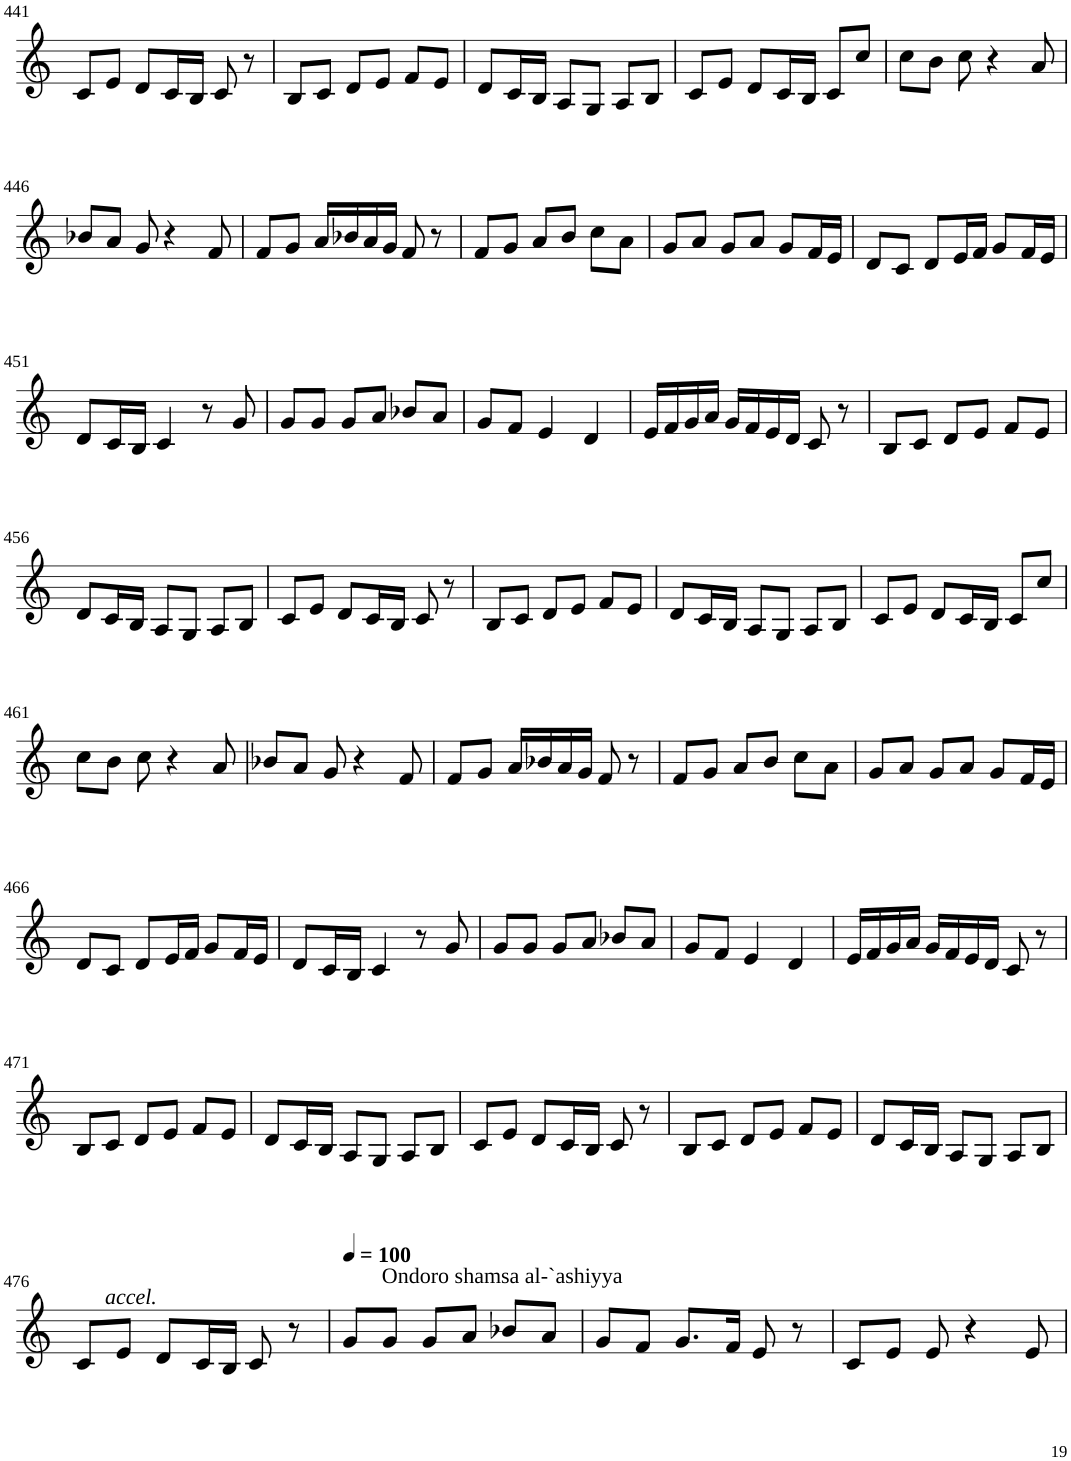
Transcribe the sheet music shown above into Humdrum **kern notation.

**kern
*part1
*staff1
*I"Violin
!!LO:PB:g=z
*clefG2
*k[]
*M3/4
=441
8c/L
8e/J
8d/L
16c/L
16B/JJ
8c/
8r
=442
8B/L
8c/J
8d/L
8e/J
8f/L
8e/J
=443
8d/L
16c/L
16B/JJ
8A/L
8G/J
8A/L
8B/J
=444
8c/L
8e/J
8d/L
16c/L
16B/JJ
8c/L
8cc/J
=445
8cc\L
8b\J
8cc\
4r
8a/
!!LO:LB:g=z
=446
8b-X/L
8a/J
8g/
4r
8f/
=447
8f/L
8g/J
16a/LL
16b-X/
16a/
16g/JJ
8f/
8r
=448
8f/L
8g/J
8a/L
8b/J
8cc\L
8a\J
=449
8g/L
8a/J
8g/L
8a/J
8g/L
16f/L
16e/JJ
=450
8d/L
8c/J
8d/L
16e/L
16f/JJ
8g/L
16f/L
16e/JJ
!!LO:LB:g=z
=451
8d/L
16c/L
16B/JJ
4c/
8r
8g/
=452
8g/L
8g/J
8g/L
8a/J
8b-X/L
8a/J
=453
8g/L
8f/J
4e/
4d/
=454
16e/LL
16f/
16g/
16a/JJ
16g/LL
16f/
16e/
16d/JJ
8c/
8r
=455
8B/L
8c/J
8d/L
8e/J
8f/L
8e/J
!!LO:LB:g=z
=456
8d/L
16c/L
16B/JJ
8A/L
8G/J
8A/L
8B/J
=457
8c/L
8e/J
8d/L
16c/L
16B/JJ
8c/
8r
=458
8B/L
8c/J
8d/L
8e/J
8f/L
8e/J
=459
8d/L
16c/L
16B/JJ
8A/L
8G/J
8A/L
8B/J
=460
8c/L
8e/J
8d/L
16c/L
16B/JJ
8c/L
8cc/J
!!LO:LB:g=z
=461
8cc\L
8b\J
8cc\
4r
8a/
=462
8b-X/L
8a/J
8g/
4r
8f/
=463
8f/L
8g/J
16a/LL
16b-X/
16a/
16g/JJ
8f/
8r
=464
8f/L
8g/J
8a/L
8b/J
8cc\L
8a\J
=465
8g/L
8a/J
8g/L
8a/J
8g/L
16f/L
16e/JJ
!!LO:LB:g=z
=466
8d/L
8c/J
8d/L
16e/L
16f/JJ
8g/L
16f/L
16e/JJ
=467
8d/L
16c/L
16B/JJ
4c/
8r
8g/
=468
8g/L
8g/J
8g/L
8a/J
8b-X/L
8a/J
=469
8g/L
8f/J
4e/
4d/
=470
16e/LL
16f/
16g/
16a/JJ
16g/LL
16f/
16e/
16d/JJ
8c/
8r
!!LO:LB:g=z
=471
8B/L
!LO:TX:b:i:t=accel.
8c/J
8d/L
8e/J
8f/L
8e/J
=472
8d/L
16c/L
16B/JJ
8A/L
8G/J
8A/L
8B/J
=473
8c/L
8e/J
8d/L
16c/L
16B/JJ
8c/
8r
=474
8B/L
8c/J
8d/L
8e/J
8f/L
8e/J
=475
8d/L
16c/L
16B/JJ
8A/L
8G/J
8A/L
8B/J
!!LO:LB:g=z
=476
8c/L
8e/J
8d/L
16c/L
16B/JJ
8c/
8r
=477
*MM100
8g/L
!LO:TX:a:t=Ondoro shamsa al-`ashiyya
8g/J
8g/L
8a/J
8b-X/L
8a/J
=478
8g/L
8f/J
8.g/L
16f/Jk
8e/
8r
=479
8c/L
8e/J
8e/
4r
8e/
=
*-
